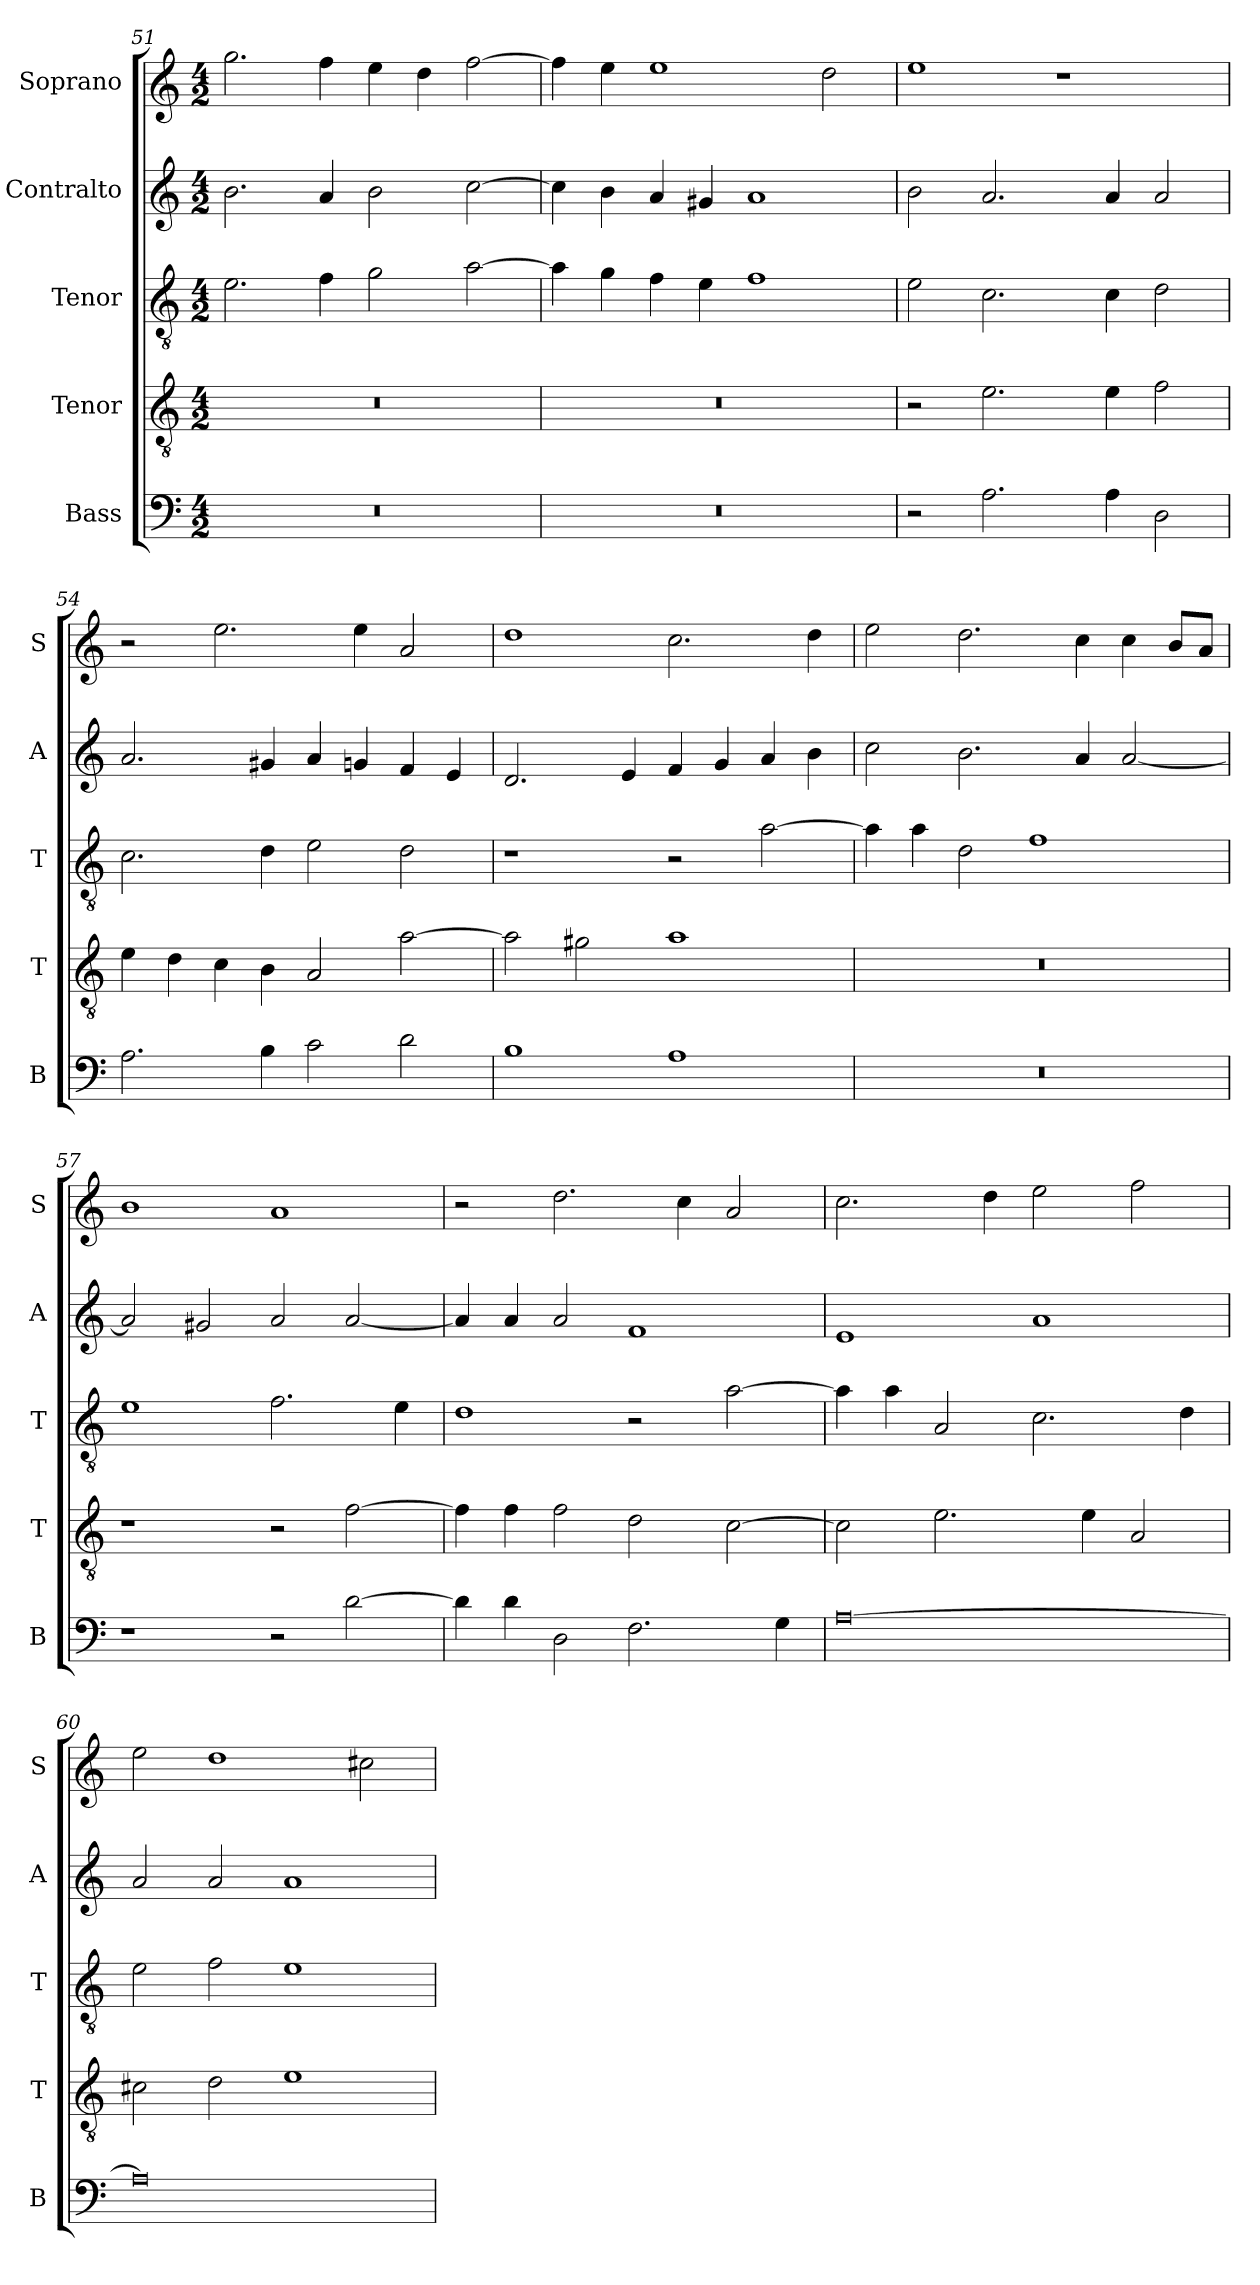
**kern	**kern	**kern	**kern	**kern
*part5	*part4	*part3	*part2	*part1
*staff5	*staff4	*staff3	*staff2	*staff1
*I"Bass	*I"Tenor	*I"Tenor	*I"Contralto	*I"Soprano
*I'B	*I'T	*I'T	*I'A	*I'S
*clefF4	*clefGv2	*clefGv2	*clefG2	*clefG2
*k[]	*k[]	*k[]	*k[]	*k[]
*D:dor	*D:dor	*D:dor	*D:dor	*D:dor
*M4/2	*M4/2	*M4/2	*M4/2	*M4/2
=51	=51	=51	=51	=51
0r	0r	2.e	2.b	2.gg
.	.	4f	4a	4ff
.	.	2g	2b	4ee
.	.	.	.	4dd
.	.	[2a	[2cc	[2ff
=52	=52	=52	=52	=52
0r	0r	4a]	4cc]	4ff]
.	.	4g	4b	4ee
.	.	4f	4a	1ee
.	.	4e	4g#X	.
.	.	1f	1a	.
.	.	.	.	2dd
=53	=53	=53	=53	=53
2r	2r	2e	2b	1ee
2.A	2.e	2.c	2.a	.
.	.	.	.	1r
4A	4e	4c	4a	.
2D	2f	2d	2a	.
=54	=54	=54	=54	=54
2.A	4e	2.c	2.a	2r
.	4d	.	.	.
.	4c	.	.	2.ee
4B	4B	4d	4g#X	.
2c	2A	2e	4a	.
.	.	.	4gn	4ee
2d	[2a	2d	4f	2a
.	.	.	4e	.
=55	=55	=55	=55	=55
1B	2a]	1r	2.d	1dd
.	2g#X	.	.	.
.	.	.	4e	.
1A	1a	2r	4f	2.cc
.	.	.	4g	.
.	.	[2a	4a	.
.	.	.	4b	4dd
=56	=56	=56	=56	=56
0r	0r	4a]	2cc	2ee
.	.	4a	.	.
.	.	2d	2.b	2.dd
.	.	1f	.	.
.	.	.	4a	4cc
.	.	.	[2a	4cc
.	.	.	.	8b/L
.	.	.	.	8a/J
=57	=57	=57	=57	=57
1r	1r	1e	2a]	1b
.	.	.	2g#X	.
2r	2r	2.f	2a	1a
[2d	[2f	.	[2a	.
.	.	4e	.	.
=58	=58	=58	=58	=58
4d]	4f]	1d	4a]	2r
4d	4f	.	4a	.
2D	2f	.	2a	2.dd
2.F	2d	2r	1f	.
.	.	.	.	4cc
.	[2c	[2a	.	2a
4G	.	.	.	.
=59	=59	=59	=59	=59
[0A	2c]	4a]	1e	2.cc
.	.	4a	.	.
.	2.e	2A	.	.
.	.	.	.	4dd
.	.	2.c	1a	2ee
.	4e	.	.	.
.	2A	.	.	2ff
.	.	4d	.	.
=60	=60	=60	=60	=60
0A]	2c#X	2e	2a	2ee
.	2d	2f	2a	1dd
.	1e	1e	1a	.
.	.	.	.	2cc#X
=	=	=	=	=
*-	*-	*-	*-	*-
